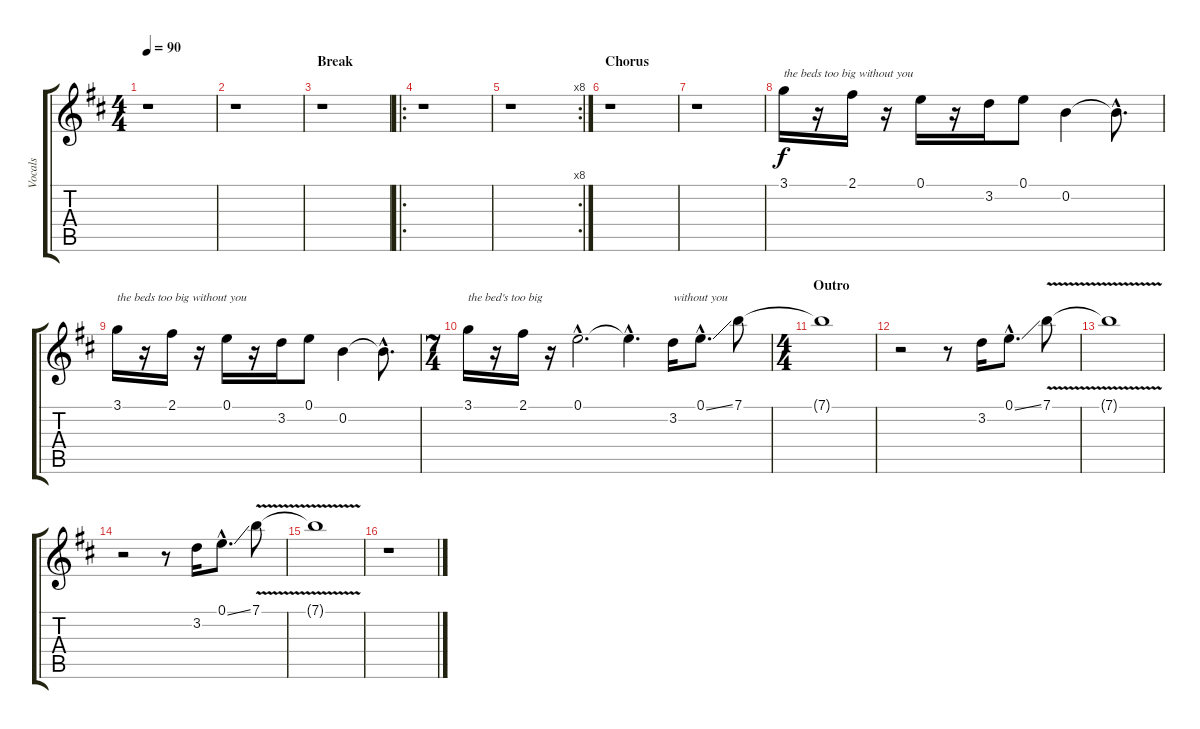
\track ("Vocals" "Vocals") {instrument electricguitarjazz}
\staff {score tabs}
\tuning (E4 B3 G3 D3 A2 E2) {hide}
\ts (4 4)
\tempo 90
\clef g2
\ks bminor
r.1{dy f} |
r.1 |
\section ("" "Break")
r.1 |
\ro
r.1 |
\rc 8
r.1 |
\section ("" "Chorus")
r.1 |
r.1 |
3.1.16{txt "the beds too big without you"} r.16 2.1.16 r.16 0.1.16 r.16 3.2.16 0.1.8 0.2.4 0.2{hac t}.8{d} |
3.1.16{txt "the beds too big without you"} r.16 2.1.16 r.16 0.1.16 r.16 3.2.16 0.1.8 0.2.4 0.2{hac t}.8{d} |
\ts (7 4)
3.1.16{txt "the bed's too big"} r.16 2.1.16 r.16 0.1{hac}.2{d} 0.1{hac t}.4{d} 3.2.16{txt "without you"} 0.1{ss hac}.8{d} 7.1.8 |
\ts (4 4)
\section ("" "Outro")
7.1{t}.1 |
r.2 r.8 3.2.16 0.1{ss hac}.8{d} 7.1{v}.8 |
7.1{t}.1 |
r.2 r.8 3.2.16 0.1{ss hac}.8{d} 7.1{v}.8 |
7.1{t}.1 |
r.1
